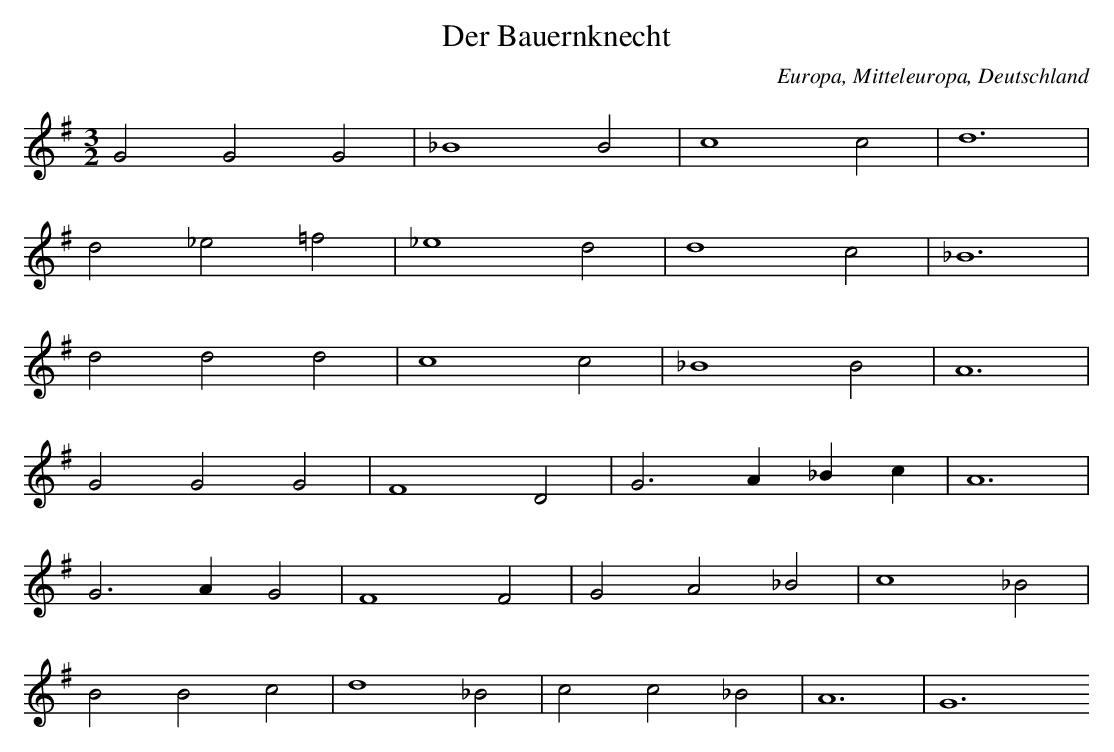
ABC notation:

X:1
T: Der Bauernknecht
O: Europa, Mitteleuropa, Deutschland
M: 3/2
L: 1/4
K: G
G2G2G2 | _B4B2 | c4c2 | d6 |
d2_e2=f2 | _e4d2 | d4c2 | _B6 |
d2d2d2 | c4c2 | _B4B2 | A6 |
G2G2G2 | F4D2 | G3A_Bc | A6 |
G3AG2 | F4F2 | G2A2_B2 | c4_B2 |
B2B2c2 | d4_B2 | c2c2_B2 | A6 | G6
